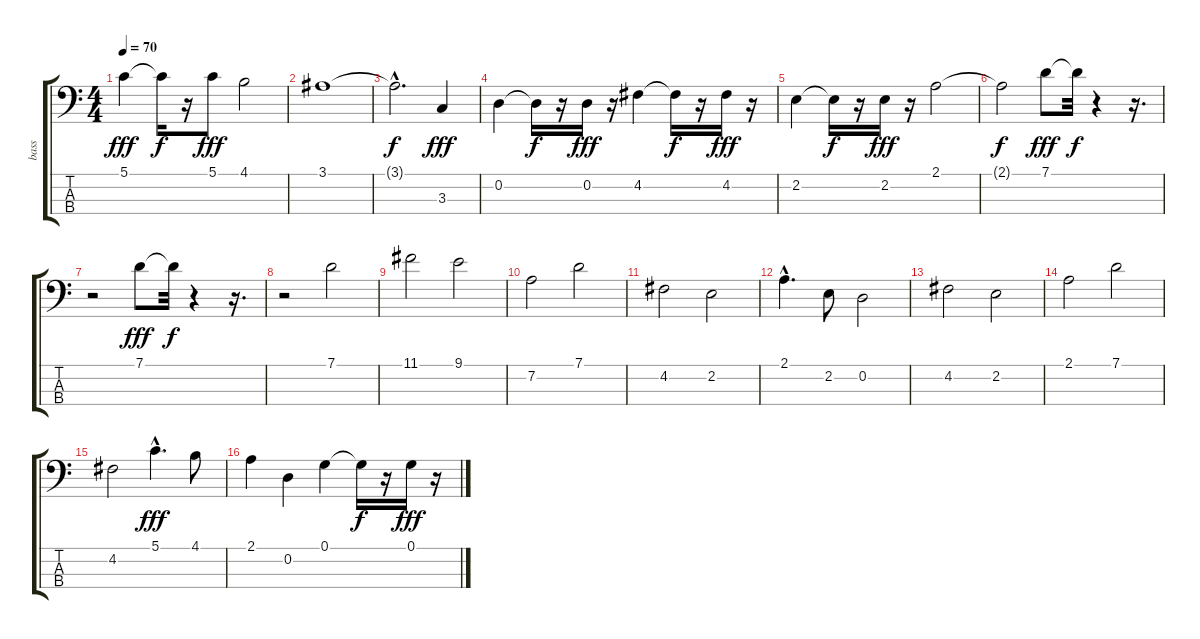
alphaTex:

\track ("bass" "bass") {instrument electricbassfinger}
\staff {score tabs}
\tuning (G2 D2 A1 E1) {hide}
\ts (4 4)
\tempo 70
\clef f4
\ks c
5.1.4{dy fff} 5.1{t}.16{dy f} r.16 5.1.8{dy fff} 4.1.2 |
3.1.1 |
3.1{hac t}.2{d dy f} 3.3.4{dy fff} |
0.2.4 0.2{t}.16{dy f} r.16 0.2.16{dy fff} r.16 4.2.4 4.2{t}.16{dy f} r.16 4.2.16{dy fff} r.16 |
2.2.4 2.2{t}.16{dy f} r.16 2.2.16{dy fff} r.16 2.1.2 |
2.1{t}.2{dy f} 7.1.8{dy fff} 7.1{t}.32{dy f} r.4 r.16{d} |
r.2 7.1.8{dy fff} 7.1{t}.32{dy f} r.4 r.16{d} |
r.2 7.1.2 |
11.1.2 9.1.2 |
7.2.2 7.1.2 |
4.2.2 2.2.2 |
2.1{hac}.4{d} 2.2.8 0.2.2 |
4.2.2 2.2.2 |
2.1.2 7.1.2 |
4.2.2 5.1{hac}.4{d dy fff} 4.1.8 |
2.1.4 0.2.4 0.1.4 0.1{t}.16{dy f} r.16 0.1.16{dy fff} r.16
